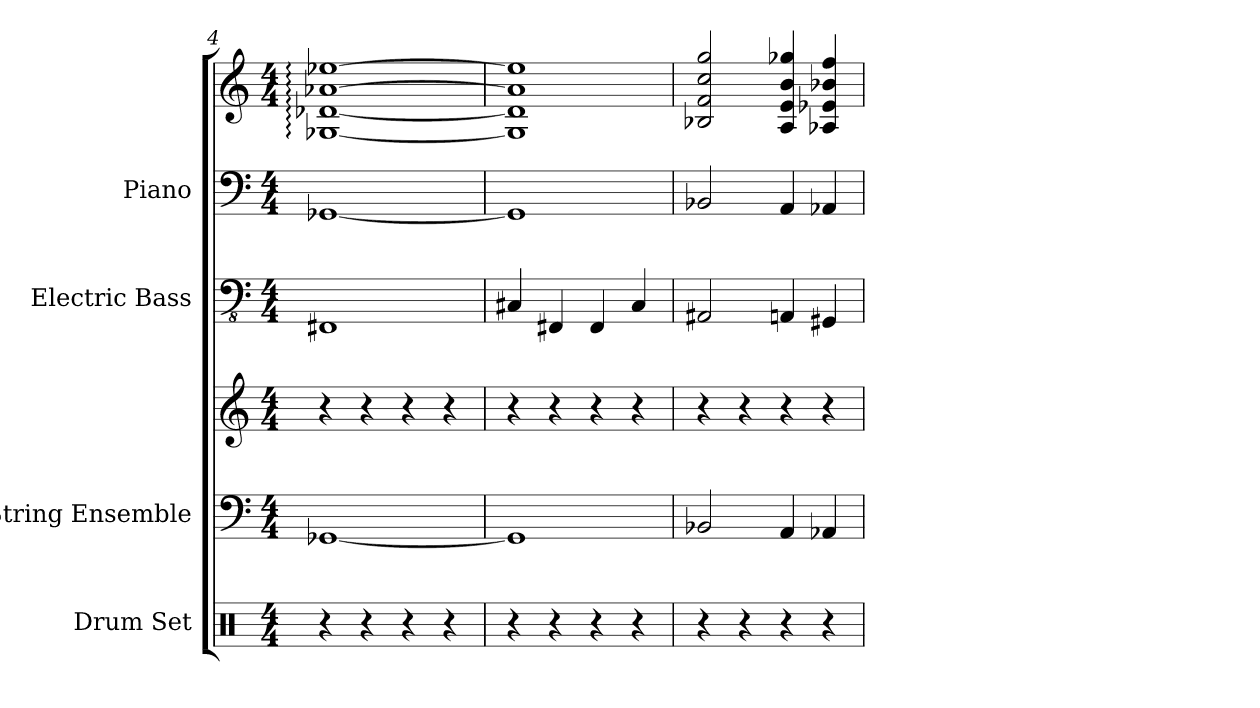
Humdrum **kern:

**kern	**kern	**kern	**kern	**kern	**kern
*part4	*part3	*part3	*part2	*part1	*part1
*staff6	*staff5	*staff4	*staff3	*staff2	*staff1
*I"Drum Set	*I"String Ensemble	*	*I"Electric Bass	*I"Piano	*
*I'Drums	*I'St. Ens.	*	*I'El. B.	*I'Pno.	*
*clefX	*clefF4	*clefG2	*clefFv4	*clefF4	*clefG2
*k[]	*k[]	*k[]	*k[]	*k[]	*k[]
*M4/4	*M4/4	*M4/4	*M4/4	*M4/4	*M4/4
=4	=4	=4	=4	=4	=4
4r	[1GG-X	4r	1FFF#X	[1GG-X	[1G-X: [1d-X: [1ee-X: [1a-X:
4r	.	4r	.	.	.
4r	.	4r	.	.	.
4r	.	4r	.	.	.
=5	=5	=5	=5	=5	=5
4r	1GG-]	4r	4CC#X	1GG-]	1G-] 1d-] 1ee-] 1a-]
4r	.	4r	4FFF#X	.	.
4r	.	4r	4FFF#	.	.
4r	.	4r	4CC#	.	.
=6	=6	=6	=6	=6	=6
4r	2BB-X	4r	2AAA#X	2BB-X	2B-X 2f 2cc 2gg
4r	.	4r	.	.	.
4r	4AA	4r	4AAAn	4AA	4A 4b 4gg-X 4e
4r	4AA-X	4r	4GGG#X	4AA-X	4ff 4e-X 4b-X 4A-X
=	=	=	=	=	=
*-	*-	*-	*-	*-	*-
